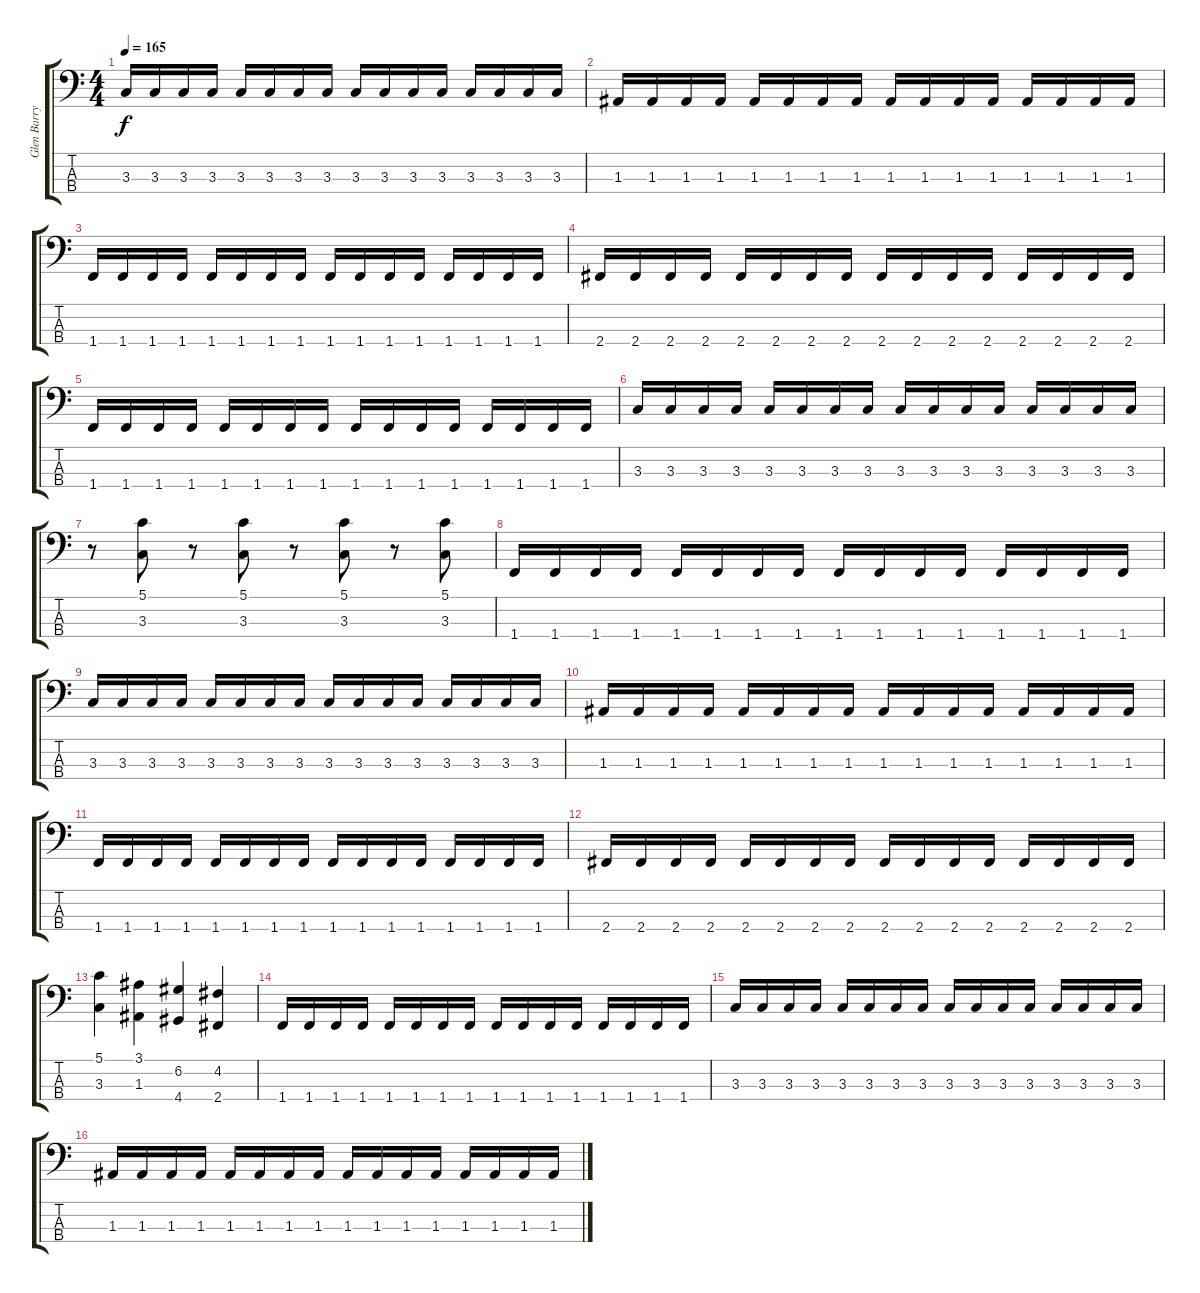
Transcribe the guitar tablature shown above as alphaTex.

\track ("Glen Barry" "Glen Barry") {instrument electricbasspick}
\staff {score tabs}
\tuning (G2 D2 A1 E1) {hide}
\ts (4 4)
\tempo 165
\clef f4
\ks c
3.3.16{dy f} 3.3.16 3.3.16 3.3.16 3.3.16 3.3.16 3.3.16 3.3.16 3.3.16 3.3.16 3.3.16 3.3.16 3.3.16 3.3.16 3.3.16 3.3.16 |
1.3.16 1.3.16 1.3.16 1.3.16 1.3.16 1.3.16 1.3.16 1.3.16 1.3.16 1.3.16 1.3.16 1.3.16 1.3.16 1.3.16 1.3.16 1.3.16 |
1.4.16 1.4.16 1.4.16 1.4.16 1.4.16 1.4.16 1.4.16 1.4.16 1.4.16 1.4.16 1.4.16 1.4.16 1.4.16 1.4.16 1.4.16 1.4.16 |
2.4.16 2.4.16 2.4.16 2.4.16 2.4.16 2.4.16 2.4.16 2.4.16 2.4.16 2.4.16 2.4.16 2.4.16 2.4.16 2.4.16 2.4.16 2.4.16 |
1.4.16 1.4.16 1.4.16 1.4.16 1.4.16 1.4.16 1.4.16 1.4.16 1.4.16 1.4.16 1.4.16 1.4.16 1.4.16 1.4.16 1.4.16 1.4.16 |
3.3.16 3.3.16 3.3.16 3.3.16 3.3.16 3.3.16 3.3.16 3.3.16 3.3.16 3.3.16 3.3.16 3.3.16 3.3.16 3.3.16 3.3.16 3.3.16 |
r.8 (5.1 3.3).8 r.8 (5.1 3.3).8 r.8 (5.1 3.3).8 r.8 (5.1 3.3).8 |
1.4.16 1.4.16 1.4.16 1.4.16 1.4.16 1.4.16 1.4.16 1.4.16 1.4.16 1.4.16 1.4.16 1.4.16 1.4.16 1.4.16 1.4.16 1.4.16 |
3.3.16 3.3.16 3.3.16 3.3.16 3.3.16 3.3.16 3.3.16 3.3.16 3.3.16 3.3.16 3.3.16 3.3.16 3.3.16 3.3.16 3.3.16 3.3.16 |
1.3.16 1.3.16 1.3.16 1.3.16 1.3.16 1.3.16 1.3.16 1.3.16 1.3.16 1.3.16 1.3.16 1.3.16 1.3.16 1.3.16 1.3.16 1.3.16 |
1.4.16 1.4.16 1.4.16 1.4.16 1.4.16 1.4.16 1.4.16 1.4.16 1.4.16 1.4.16 1.4.16 1.4.16 1.4.16 1.4.16 1.4.16 1.4.16 |
2.4.16 2.4.16 2.4.16 2.4.16 2.4.16 2.4.16 2.4.16 2.4.16 2.4.16 2.4.16 2.4.16 2.4.16 2.4.16 2.4.16 2.4.16 2.4.16 |
(5.1 3.3).4 (3.1 1.3).4 (6.2 4.4).4 (4.2 2.4).4 |
1.4.16 1.4.16 1.4.16 1.4.16 1.4.16 1.4.16 1.4.16 1.4.16 1.4.16 1.4.16 1.4.16 1.4.16 1.4.16 1.4.16 1.4.16 1.4.16 |
3.3.16 3.3.16 3.3.16 3.3.16 3.3.16 3.3.16 3.3.16 3.3.16 3.3.16 3.3.16 3.3.16 3.3.16 3.3.16 3.3.16 3.3.16 3.3.16 |
1.3.16 1.3.16 1.3.16 1.3.16 1.3.16 1.3.16 1.3.16 1.3.16 1.3.16 1.3.16 1.3.16 1.3.16 1.3.16 1.3.16 1.3.16 1.3.16
